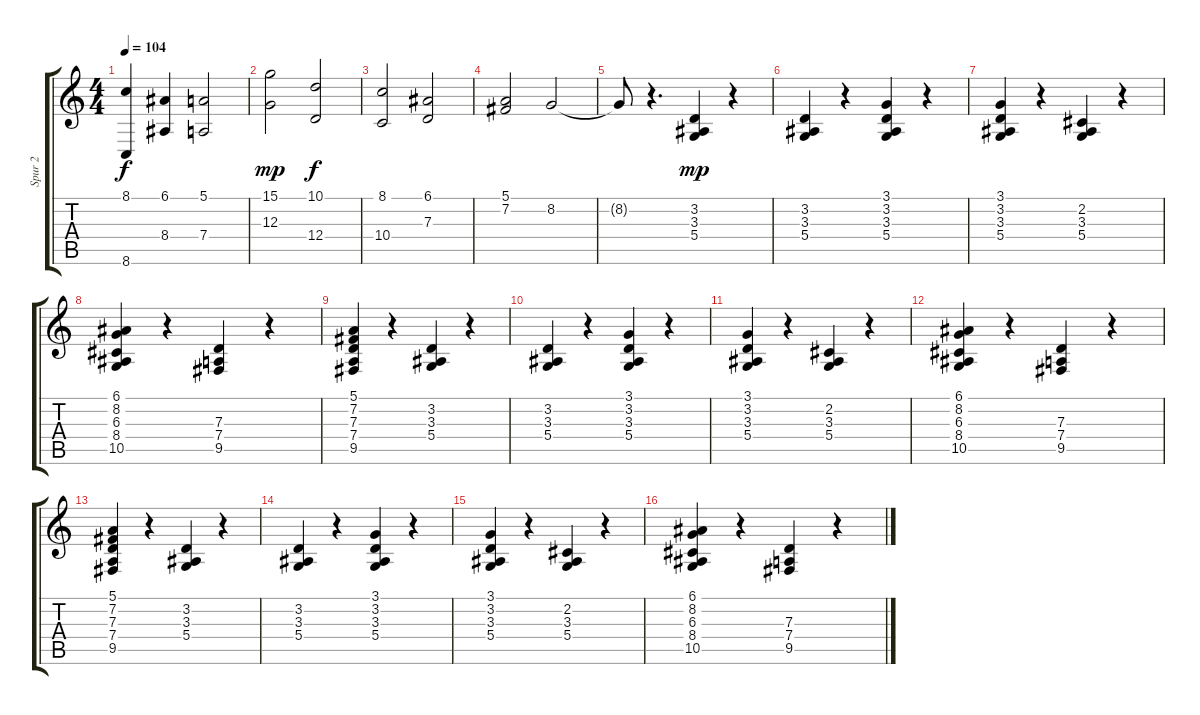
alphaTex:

\track ("Spur 2" "Spur 2") {instrument choiraahs}
\staff {score tabs}
\tuning (E4 B3 G3 D3 A2 E2) {hide}
\ts (4 4)
\tempo 104
\clef g2
\ks c
(8.1{t} 8.6{t}).4{dy f} (6.1 8.4).4 (5.1 7.4).2 |
(15.1 12.3).2{dy mp} (10.1 12.4).2{dy f} |
(8.1 10.4).2 (6.1 7.3).2 |
(5.1 7.2).2 8.2.2 |
8.2{t}.8 r.4{d} (3.2 3.3 5.4).4{dy mp} r.4 |
(3.2 3.3 5.4).4 r.4 (3.1 3.2 3.3 5.4).4 r.4 |
(3.1 3.2 3.3 5.4).4 r.4 (2.2 3.3 5.4).4 r.4 |
(6.1 8.2 6.3 8.4 10.5).4 r.4 (7.3 7.4 9.5).4 r.4 |
(5.1 7.2 7.3 7.4 9.5).4 r.4 (3.2 3.3 5.4).4 r.4 |
(3.2 3.3 5.4).4 r.4 (3.1 3.2 3.3 5.4).4 r.4 |
(3.1 3.2 3.3 5.4).4 r.4 (2.2 3.3 5.4).4 r.4 |
(6.1 8.2 6.3 8.4 10.5).4 r.4 (7.3 7.4 9.5).4 r.4 |
(5.1 7.2 7.3 7.4 9.5).4 r.4 (3.2 3.3 5.4).4 r.4 |
(3.2 3.3 5.4).4 r.4 (3.1 3.2 3.3 5.4).4 r.4 |
(3.1 3.2 3.3 5.4).4 r.4 (2.2 3.3 5.4).4 r.4 |
(6.1 8.2 6.3 8.4 10.5).4 r.4 (7.3 7.4 9.5).4 r.4
